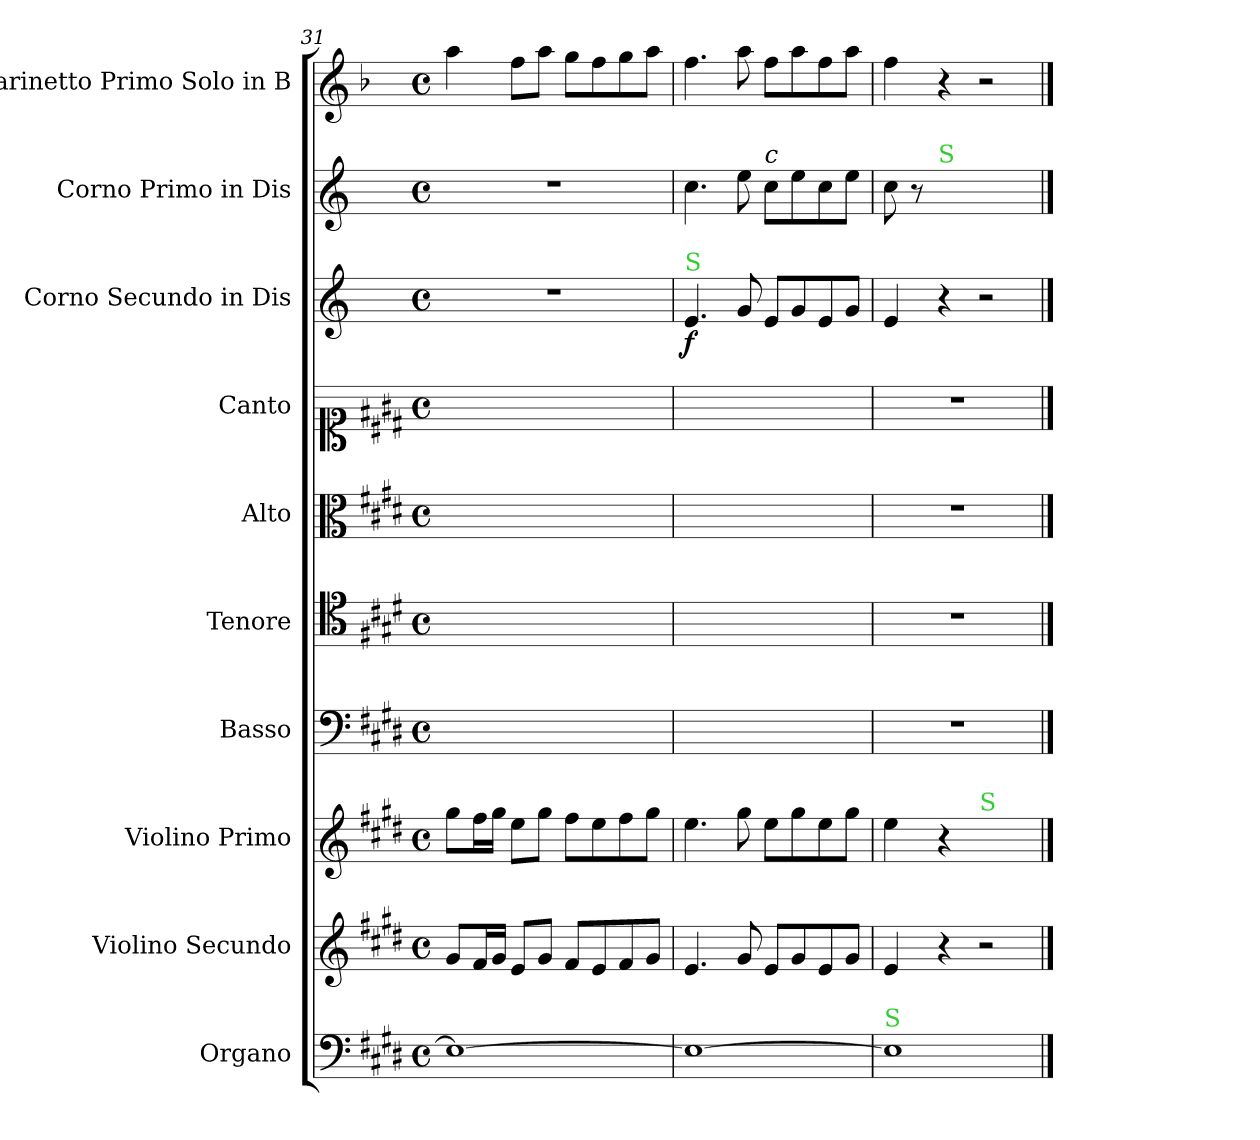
**kern	**kern	**kern	**kern	**kern	**kern	**kern	**kern	**dynam	**kern	**kern
*part10	*part9	*part8	*part7	*part6	*part5	*part4	*part3	*part3	*part2	*part1
*staff10	*staff9	*staff8	*staff7	*staff6	*staff5	*staff4	*staff3	*staff3	*staff2	*staff1
*I"Organo	*I"Violino Secundo	*I"Violino Primo	*I"Basso	*I"Tenore	*I"Alto	*I"Canto	*I"Corno Secundo in Dis	*	*I"Corno Primo in Dis	*I"Clarinetto Primo Solo in B
*I'Org	*I'Vn II	*I'Vn I	*I'B	*I'T	*I'A	*I'C	*I'Cor II	*	*I'Cor I	*I'Cl
*clefF4	*clefG2	*clefG2	*clefF4	*clefC4	*clefC3	*clefC1	*clefG2	*	*clefG2	*clefG2
*	*	*	*	*	*	*	*ITrd5c8	*	*ITrd5c8	*ITrd1c1
*k[f#c#g#d#]	*k[f#c#g#d#]	*k[f#c#g#d#]	*k[f#c#g#d#]	*k[f#c#g#d#]	*k[f#c#g#d#]	*k[f#c#g#d#]	*k[f#c#g#d#]	*	*k[f#c#g#d#]	*k[f#c#g#d#]
*M4/4	*M4/4	*M4/4	*M4/4	*M4/4	*M4/4	*M4/4	*M4/4	*	*M4/4	*M4/4
*met(c)	*met(c)	*met(c)	*met(c)	*met(c)	*met(c)	*met(c)	*met(c)	*	*met(c)	*met(c)
=31	=31	=31	=31	=31	=31	=31	=31	=31	=31	=31
1E\_<	8g#/L	8gg#\L	1ryy	1ryy	1ryy	1ryy	1r	.	1r	4gg#\
.	16f#/L	16ff#\L	.	.	.	.	.	.	.	.
.	16g#/JJ	16gg#\JJ	.	.	.	.	.	.	.	.
.	8e/L	8ee\L	.	.	.	.	.	.	.	8ee\L
.	8g#/J	8gg#\J	.	.	.	.	.	.	.	8gg#\J
.	8f#/L	8ff#\L	.	.	.	.	.	.	.	8ff#\L
.	8e/	8ee\	.	.	.	.	.	.	.	8ee\
.	8f#/	8ff#\	.	.	.	.	.	.	.	8ff#\
.	8g#/J	8gg#\J	.	.	.	.	.	.	.	8gg#\J
=32	=32	=32	=32	=32	=32	=32	=32	=32	=32	=32
!	!	!	!	!	!	!	!LO:TX:a:color=limegreen:t=S	!	!	!
1E\_	4.e/	4.ee\	1ryy	1ryy	1ryy	1ryy	4.G#/	f	4.e\	4.ee\
.	8g#/	8gg#\	.	.	.	.	8B/	.	8g#\	8gg#\
!	!	!	!	!	!	!	!	!	!LO:TX:a:i:t=c	!
.	8e/L	8ee\L	.	.	.	.	8G#/L	.	8e\L	8ee\L
.	8g#/	8gg#\	.	.	.	.	8B/	.	8g#\	8gg#\
.	8e/	8ee\	.	.	.	.	8G#/	.	8e\	8ee\
.	8g#/J	8gg#\J	.	.	.	.	8B/J	.	8g#\J	8gg#\J
=33	=33	=33	=33	=33	=33	=33	=33	=33	=33	=33
!LO:TX:a:color=limegreen:t=S	!	!	!	!	!	!	!	!	!	!
1E\]	4e/	4ee\	1r	1r	1r	1r	4G#/	.	8e\	4ee\
.	.	.	.	.	.	.	.	.	8r	.
!	!	!	!	!	!	!	!	!	!LO:TX:a:color=limegreen:t=S	!
.	4r	4r	.	.	.	.	4r	.	4ryy	4r
!	!	!LO:TX:a:color=limegreen:t=S	!	!	!	!	!	!	!	!
.	2r	2ryy	.	.	.	.	2r	.	2ryy	2r
==	==	==	==	==	==	==	==	==	==	==
*-	*-	*-	*-	*-	*-	*-	*-	*-	*-	*-
